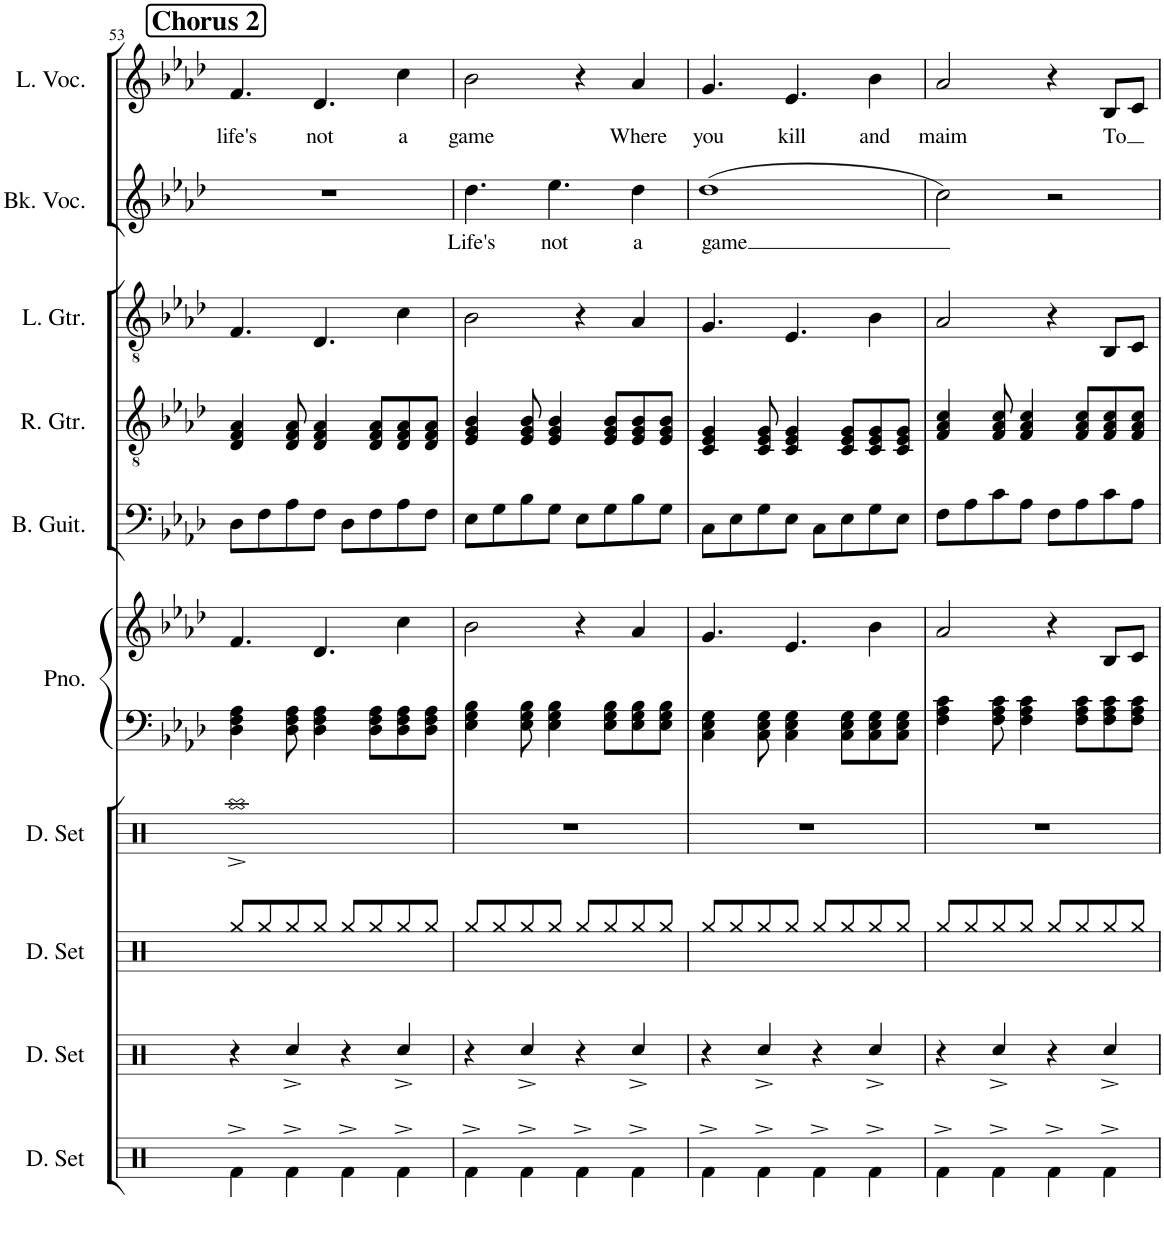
**kern	**kern	**kern	**kern	**kern	**kern	**kern	**kern	**kern	**kern	**text	**kern	**text
*part10	*part9	*part8	*part7	*part6	*part6	*part5	*part4	*part3	*part2	*part2	*part1	*part1
*staff11	*staff10	*staff9	*staff8	*staff7	*staff6	*staff5	*staff4	*staff3	*staff2	*staff2	*staff1	*staff1
*I"Drumset	*I"Drumset	*I"Drumset	*I"Drumset	*I"Piano	*	*I"Bass Guitar	*I"Rhythm Guitar	*I"Lead Guitar	*I"Backing Vocals	*	*I"Lead Vocals	*
*I'D. Set	*I'D. Set	*I'D. Set	*I'D. Set	*I'Pno.	*	*I'B. Guit.	*I'R. Gtr.	*I'L. Gtr.	*I'Bk. Voc.	*	*I'L. Voc.	*
!!LO:PB:g=z
*clefX	*clefX	*clefX	*clefX	*clefF4	*clefG2	*clefF4	*clefGv2	*clefGv2	*clefG2	*	*clefG2	*
*	*	*	*	*	*	*Trd7c12	*	*	*	*	*	*
*k[]	*k[]	*k[]	*k[]	*k[b-e-a-d-]	*k[b-e-a-d-]	*k[b-e-a-d-]	*k[b-e-a-d-]	*k[b-e-a-d-]	*k[b-e-a-d-]	*	*k[b-e-a-d-]	*
*M4/4	*M4/4	*M4/4	*M4/4	*M4/4	*M4/4	*M4/4	*M4/4	*M4/4	*M4/4	*	*M4/4	*
!!LO:REH:place=s1:a:B:cj:fs=14:t=Chorus 2
=53	=53	=53	=53	=53	=53	=53	=53	=53	=53	=53	=53	=53
!	!	!	!	!	!	!	!	!	!	!	!	!LO:LY:b
4Rf^\	4r	8Rgg/L	1Raa^	4D-\ 4F\ 4A-\	4.f/	8D-\L	4D-/ 4F/ 4A-/	4.F/	1r	.	4.f/	life's
.	.	8Rgg/	.	.	.	8F\	.	.	.	.	.	.
4Rf^\	4Rcc^/	8Rgg/	.	8D-\ 8F\ 8A-\	.	8A-\	8D-/ 8F/ 8A-/	.	.	.	.	.
!	!	!	!	!	!	!	!	!	!	!	!	!LO:LY:b
.	.	8Rgg/J	.	4D-\ 4F\ 4A-\	4.d-/	8F\J	4D-/ 4F/ 4A-/	4.D-/	.	.	4.d-/	not
4Rf^\	4r	8Rgg/L	.	.	.	8D-\L	.	.	.	.	.	.
.	.	8Rgg/	.	8D-\ 8F\ 8A-\L	.	8F\	8D-/ 8F/ 8A-/L	.	.	.	.	.
!	!	!	!	!	!	!	!	!	!	!	!	!LO:LY:b
4Rf^\	4Rcc^/	8Rgg/	.	8D-\ 8F\ 8A-\	4cc\	8A-\	8D-/ 8F/ 8A-/	4c\	.	.	4cc\	a
.	.	8Rgg/J	.	8D-\ 8F\ 8A-\J	.	8F\J	8D-/ 8F/ 8A-/J	.	.	.	.	.
=54	=54	=54	=54	=54	=54	=54	=54	=54	=54	=54	=54	=54
!	!	!	!	!	!	!	!	!	!	!LO:LY:b	!	!LO:LY:b
4Rf^\	4r	8Rgg/L	1r	4E-\ 4G\ 4B-\	2b-\	8E-\L	4E-/ 4G/ 4B-/	2B-\	4.dd-\	Life's	2b-\	game
.	.	8Rgg/	.	.	.	8G\	.	.	.	.	.	.
4Rf^\	4Rcc^/	8Rgg/	.	8E-\ 8G\ 8B-\	.	8B-\	8E-/ 8G/ 8B-/	.	.	.	.	.
!	!	!	!	!	!	!	!	!	!	!LO:LY:b	!	!
.	.	8Rgg/J	.	4E-\ 4G\ 4B-\	.	8G\J	4E-/ 4G/ 4B-/	.	4.ee-\	not	.	.
4Rf^\	4r	8Rgg/L	.	.	4r	8E-\L	.	4r	.	.	4r	.
.	.	8Rgg/	.	8E-\ 8G\ 8B-\L	.	8G\	8E-/ 8G/ 8B-/L	.	.	.	.	.
!	!	!	!	!	!	!	!	!	!	!LO:LY:b	!	!LO:LY:b
4Rf^\	4Rcc^/	8Rgg/	.	8E-\ 8G\ 8B-\	4a-/	8B-\	8E-/ 8G/ 8B-/	4A-/	4dd-\	a	4a-/	Where
.	.	8Rgg/J	.	8E-\ 8G\ 8B-\J	.	8G\J	8E-/ 8G/ 8B-/J	.	.	.	.	.
=55	=55	=55	=55	=55	=55	=55	=55	=55	=55	=55	=55	=55
!	!	!	!	!	!	!	!	!	!	!LO:LY:b	!	!LO:LY:b
4Rf^\	4r	8Rgg/L	1r	4C\ 4E-\ 4G\	4.g/	8C\L	4C/ 4E-/ 4G/	4.G/	(1dd-	game	4.g/	you
.	.	8Rgg/	.	.	.	8E-\	.	.	.	.	.	.
4Rf^\	4Rcc^/	8Rgg/	.	8C\ 8E-\ 8G\	.	8G\	8C/ 8E-/ 8G/	.	.	.	.	.
!	!	!	!	!	!	!	!	!	!	!	!	!LO:LY:b
.	.	8Rgg/J	.	4C\ 4E-\ 4G\	4.e-/	8E-\J	4C/ 4E-/ 4G/	4.E-/	.	.	4.e-/	kill
4Rf^\	4r	8Rgg/L	.	.	.	8C\L	.	.	.	.	.	.
.	.	8Rgg/	.	8C\ 8E-\ 8G\L	.	8E-\	8C/ 8E-/ 8G/L	.	.	.	.	.
!	!	!	!	!	!	!	!	!	!	!	!	!LO:LY:b
4Rf^\	4Rcc^/	8Rgg/	.	8C\ 8E-\ 8G\	4b-\	8G\	8C/ 8E-/ 8G/	4B-\	.	.	4b-\	and
.	.	8Rgg/J	.	8C\ 8E-\ 8G\J	.	8E-\J	8C/ 8E-/ 8G/J	.	.	.	.	.
=56	=56	=56	=56	=56	=56	=56	=56	=56	=56	=56	=56	=56
!	!	!	!	!	!	!	!	!	!	!	!	!LO:LY:b
4Rf^\	4r	8Rgg/L	1r	4F\ 4A-\ 4c\	2a-/	8F\L	4F/ 4A-/ 4c/	2A-/	2cc\)	.	2a-/	maim
.	.	8Rgg/	.	.	.	8A-\	.	.	.	.	.	.
4Rf^\	4Rcc^/	8Rgg/	.	8F\ 8A-\ 8c\	.	8c\	8F/ 8A-/ 8c/	.	.	.	.	.
.	.	8Rgg/J	.	4F\ 4A-\ 4c\	.	8A-\J	4F/ 4A-/ 4c/	.	.	.	.	.
4Rf^\	4r	8Rgg/L	.	.	4r	8F\L	.	4r	2r	.	4r	.
.	.	8Rgg/	.	8F\ 8A-\ 8c\L	.	8A-\	8F/ 8A-/ 8c/L	.	.	.	.	.
!	!	!	!	!	!	!	!	!	!	!	!	!LO:LY:b
4Rf^\	4Rcc^/	8Rgg/	.	8F\ 8A-\ 8c\	8B-/L	8c\	8F/ 8A-/ 8c/	8BB-/L	.	.	8B-/L	To
.	.	8Rgg/J	.	8F\ 8A-\ 8c\J	8c/J	8A-\J	8F/ 8A-/ 8c/J	8C/J	.	.	8c/J	.
=	=	=	=	=	=	=	=	=	=	=	=	=
*-	*-	*-	*-	*-	*-	*-	*-	*-	*-	*-	*-	*-
